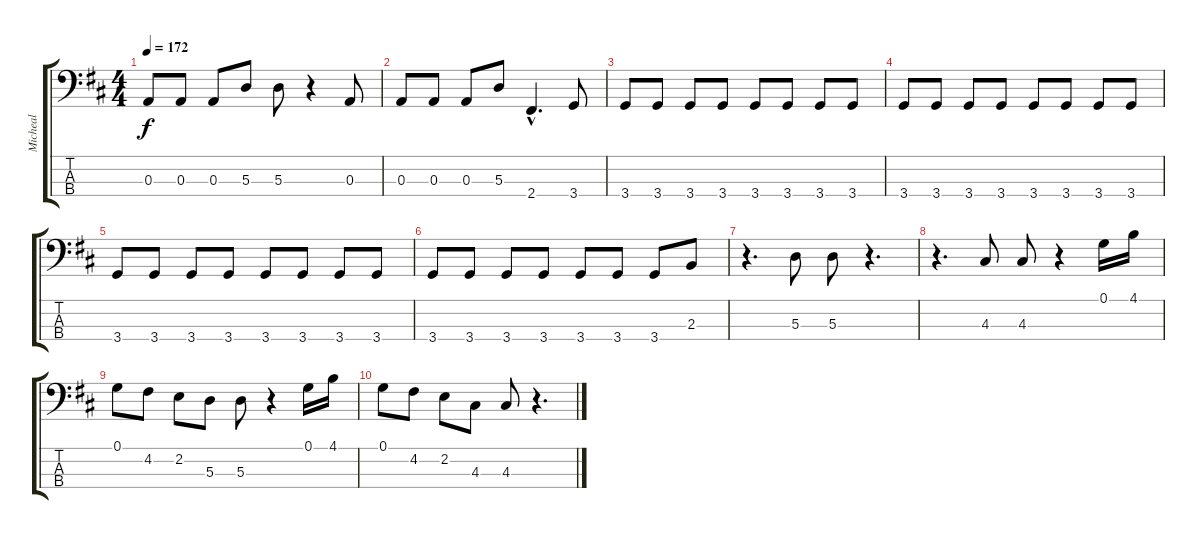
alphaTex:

\track ("Micheal" "Micheal") {instrument electricbassfinger}
\staff {score tabs}
\tuning (G2 D2 A1 E1) {hide}
\ts (4 4)
\tempo 172
\clef f4
\ks d
0.3.8{dy f} 0.3.8 0.3.8 5.3.8 5.3.8 r.4 0.3.8 |
0.3.8 0.3.8 0.3.8 5.3.8 2.4{hac}.4{d} 3.4.8 |
3.4.8 3.4.8 3.4.8 3.4.8 3.4.8 3.4.8 3.4.8 3.4.8 |
3.4.8 3.4.8 3.4.8 3.4.8 3.4.8 3.4.8 3.4.8 3.4.8 |
3.4.8 3.4.8 3.4.8 3.4.8 3.4.8 3.4.8 3.4.8 3.4.8 |
3.4.8 3.4.8 3.4.8 3.4.8 3.4.8 3.4.8 3.4.8 2.3.8 |
r.4{d} 5.3.8 5.3.8 r.4{d} |
r.4{d} 4.3.8 4.3.8 r.4 0.1.16 4.1.16 |
0.1.8 4.2.8 2.2.8 5.3.8 5.3.8 r.4 0.1.16 4.1.16 |
0.1.8 4.2.8 2.2.8 4.3.8 4.3.8 r.4{d}
